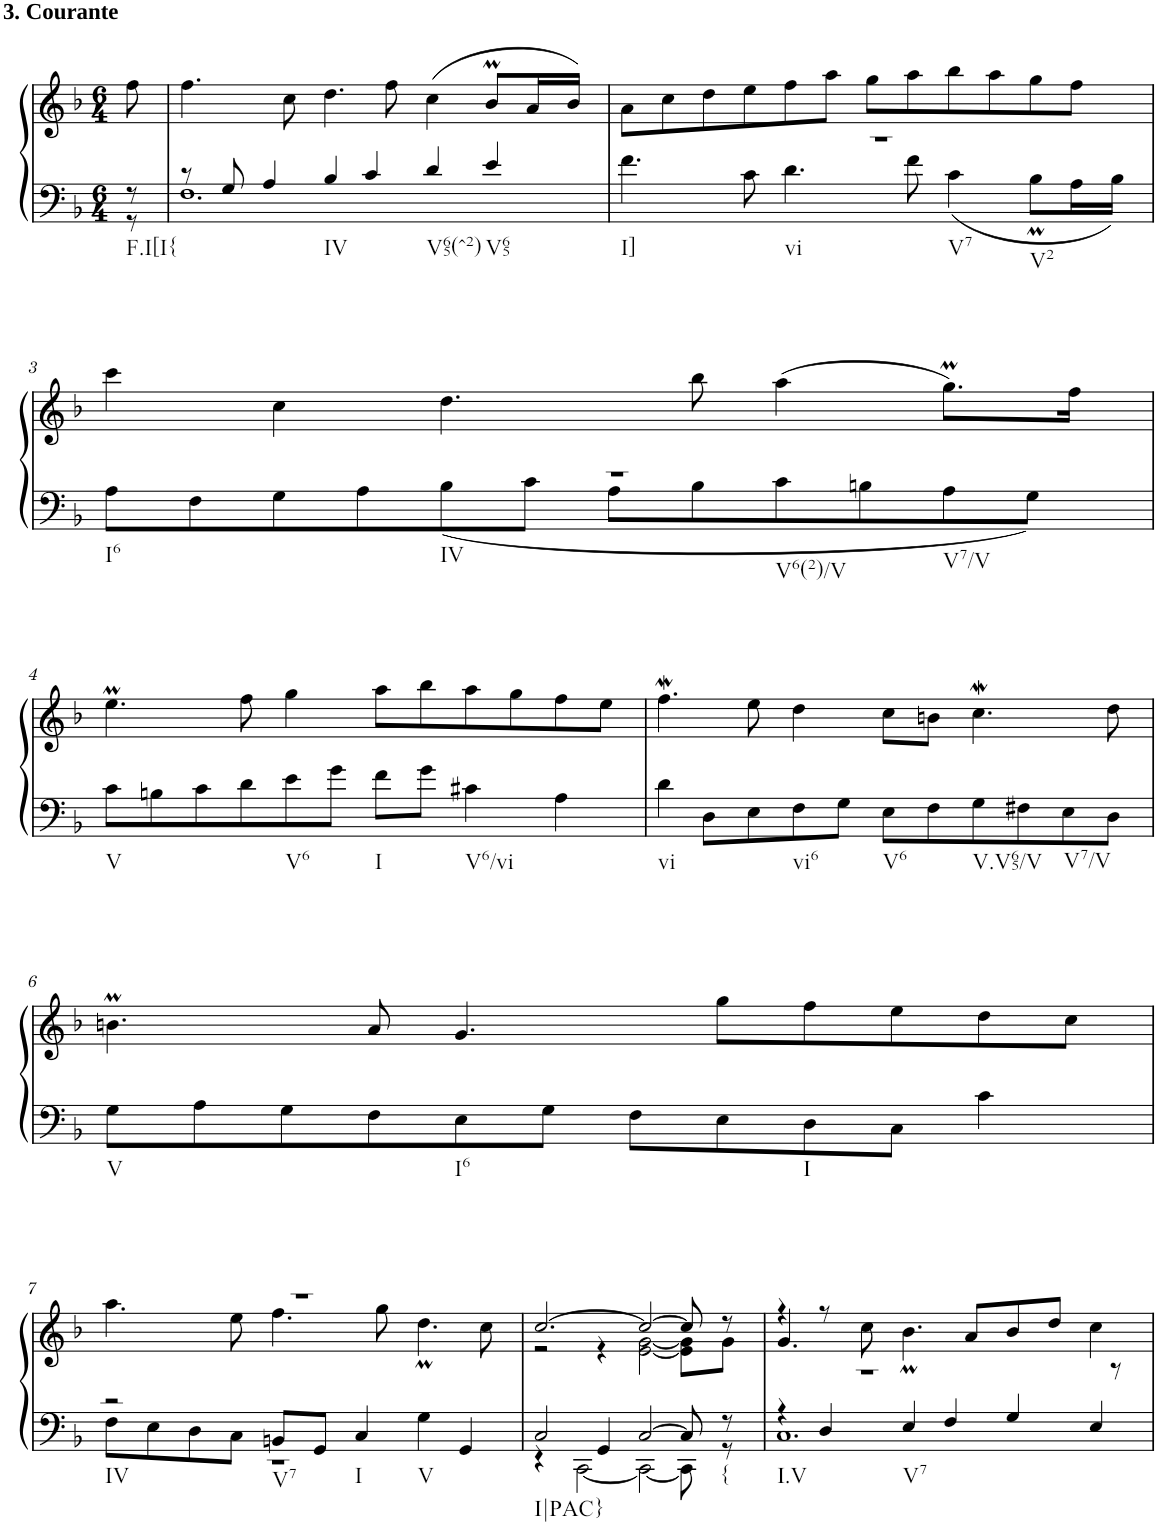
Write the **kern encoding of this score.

**kern	**kern
*part1	*part1
*staff2	*staff1
*I"Klavier linke Hand	*
*clefF4	*clefG2
*k[b-]	*k[b-]
*M6/4	*M6/4
=	=
*^	*
!	!	!LO:TX:a:B:t=3. Courante
!LO:TX:b:t=F.I[I{	!	!
8r	8r	8ff\
=1	=1	=1
8r	1.F	4.ff\
8G/	.	.
4A/	.	.
.	.	8cc\
!LO:TX:b:t=IV	!	!
4B-/	.	4.dd\
4c/	.	.
.	.	8ff\
!LO:TX:b:t=V65(^2)	!	!
4d/	.	(4cc\
!LO:TX:b:t=V65	!	!
4e/	.	8b-M/L
.	.	16a/L
.	.	16b-/JJ)
=2	=2	=2
!LO:TX:b:t=I]	!	!
!LO:TX:b:t=vi	!	!
!LO:TX:b:t=V7	!	!
!LO:TX:b:t=V2	!	!
1.r	4.f\	8a\L
.	.	8cc\
.	.	8dd\
.	8c\	8ee\
.	4.d\	8ff\
.	.	8aa\J
.	.	8gg\L
.	8f\	8aa\
.	4c\	8bb-\
.	.	8aa\
.	8B-M\L	8gg\
.	16A\L	8ff\J
.	16B-\JJ	.
!!LO:LB:g=z
=3	=3	=3
!LO:TX:b:t=I6	!	!
!LO:TX:b:t=IV	!	!
!LO:TX:b:t=V6(2)/V	!	!
!LO:TX:b:t=V7/V	!	!
1.r	8A\L	4ccc\
.	8F\	.
.	8G\	4cc\
.	8A\	.
.	8B-\	4.dd\
.	8c\J	.
.	8A\L	.
.	8B-\	8bb-\
.	8c\	(4aa\
.	8Bn\	.
.	8A\	8.ggM\L)
.	8G\J	.
.	.	16ff\Jk
*v	*v	*
!!LO:LB:g=z
=4	=4
!LO:TX:b:t=V	!
8c\L	4.eem\
8Bn\	.
8c\	.
8d\	8ff\
!LO:TX:b:t=V6	!
8e\	4gg\
8g\J	.
!LO:TX:b:t=I	!
8f\L	8aa\L
8g\J	8bb-\
!LO:TX:b:t=V6/vi	!
4c#X\	8aa\
.	8gg\
4A\	8ff\
.	8ee\J
=5	=5
!LO:TX:b:t=vi	!
4d\	4.ffw\
8D\L	.
8E\	8ee\
!LO:TX:b:t=vi6	!
8F\	4dd\
8G\J	.
!LO:TX:b:t=V6	!
8E\L	8cc\L
8F\	8bn\J
!LO:TX:b:t=V.V65/V	!
8G\	4.ccW\
8F#X\	.
!LO:TX:b:t=V7/V	!
8E\	.
8D\J	8dd\
!!LO:LB:g=z
=6	=6
!LO:TX:b:t=V	!
8G\L	4.bnm\
8A\	.
8G\	.
8F\	8a/
!LO:TX:b:t=I6	!
8E\	4.g/
8G\J	.
8F\L	.
8E\	8gg\L
!LO:TX:b:t=I	!
8D\	8ff\
8C\J	8ee\
4c\	8dd\
.	8cc\J
!!LO:LB:g=z
=7	=7
*^	*^
!LO:TX:b:t=IV	!	!	!
2r	8F\L	1.r	4.aa\
.	8E\	.	.
.	8D\	.	.
.	8C\J	.	8ee\
!LO:TX:b:t=V7	!	!	!
8BBn/L	1r	.	4.ff\
8GG/J	.	.	.
!LO:TX:b:t=I	!	!	!
4C/	.	.	.
.	.	.	8gg\
!LO:TX:b:t=V	!	!	!
4G\	.	.	4.ddM\
4GG/	.	.	.
.	.	.	8cc\
=8	=8	=8	=8
!LO:TX:b:t=I|PAC}	!	!	!
2C/	4r	[2.cc/	2r
.	[2CC\	.	.
4GG/	.	.	4r
[2C/	2CC\_	2cc/_	[2e\ [2g\
8C/]	8CC\]	8cc/]	8e\] 8g\]L
!LO:TX:b:t={	!	!	!
8r	8r	8r	8g\J
=9	=9	=9	=9
!LO:TX:b:t=I.V	!	!	!
4r	1.C	4r	4.g/
4D/	.	8r	.
.	.	8cc\	1r
!LO:TX:b:t=V7	!	!	!
4E/	.	4.b-M\	.
4F/	.	.	.
.	.	8a/L	.
4G/	.	8b-/	.
.	.	8dd/J	.
4E/	.	4cc\	.
.	.	.	8r
*v	*v	*	*
*	*v	*v
=	=
*-	*-
